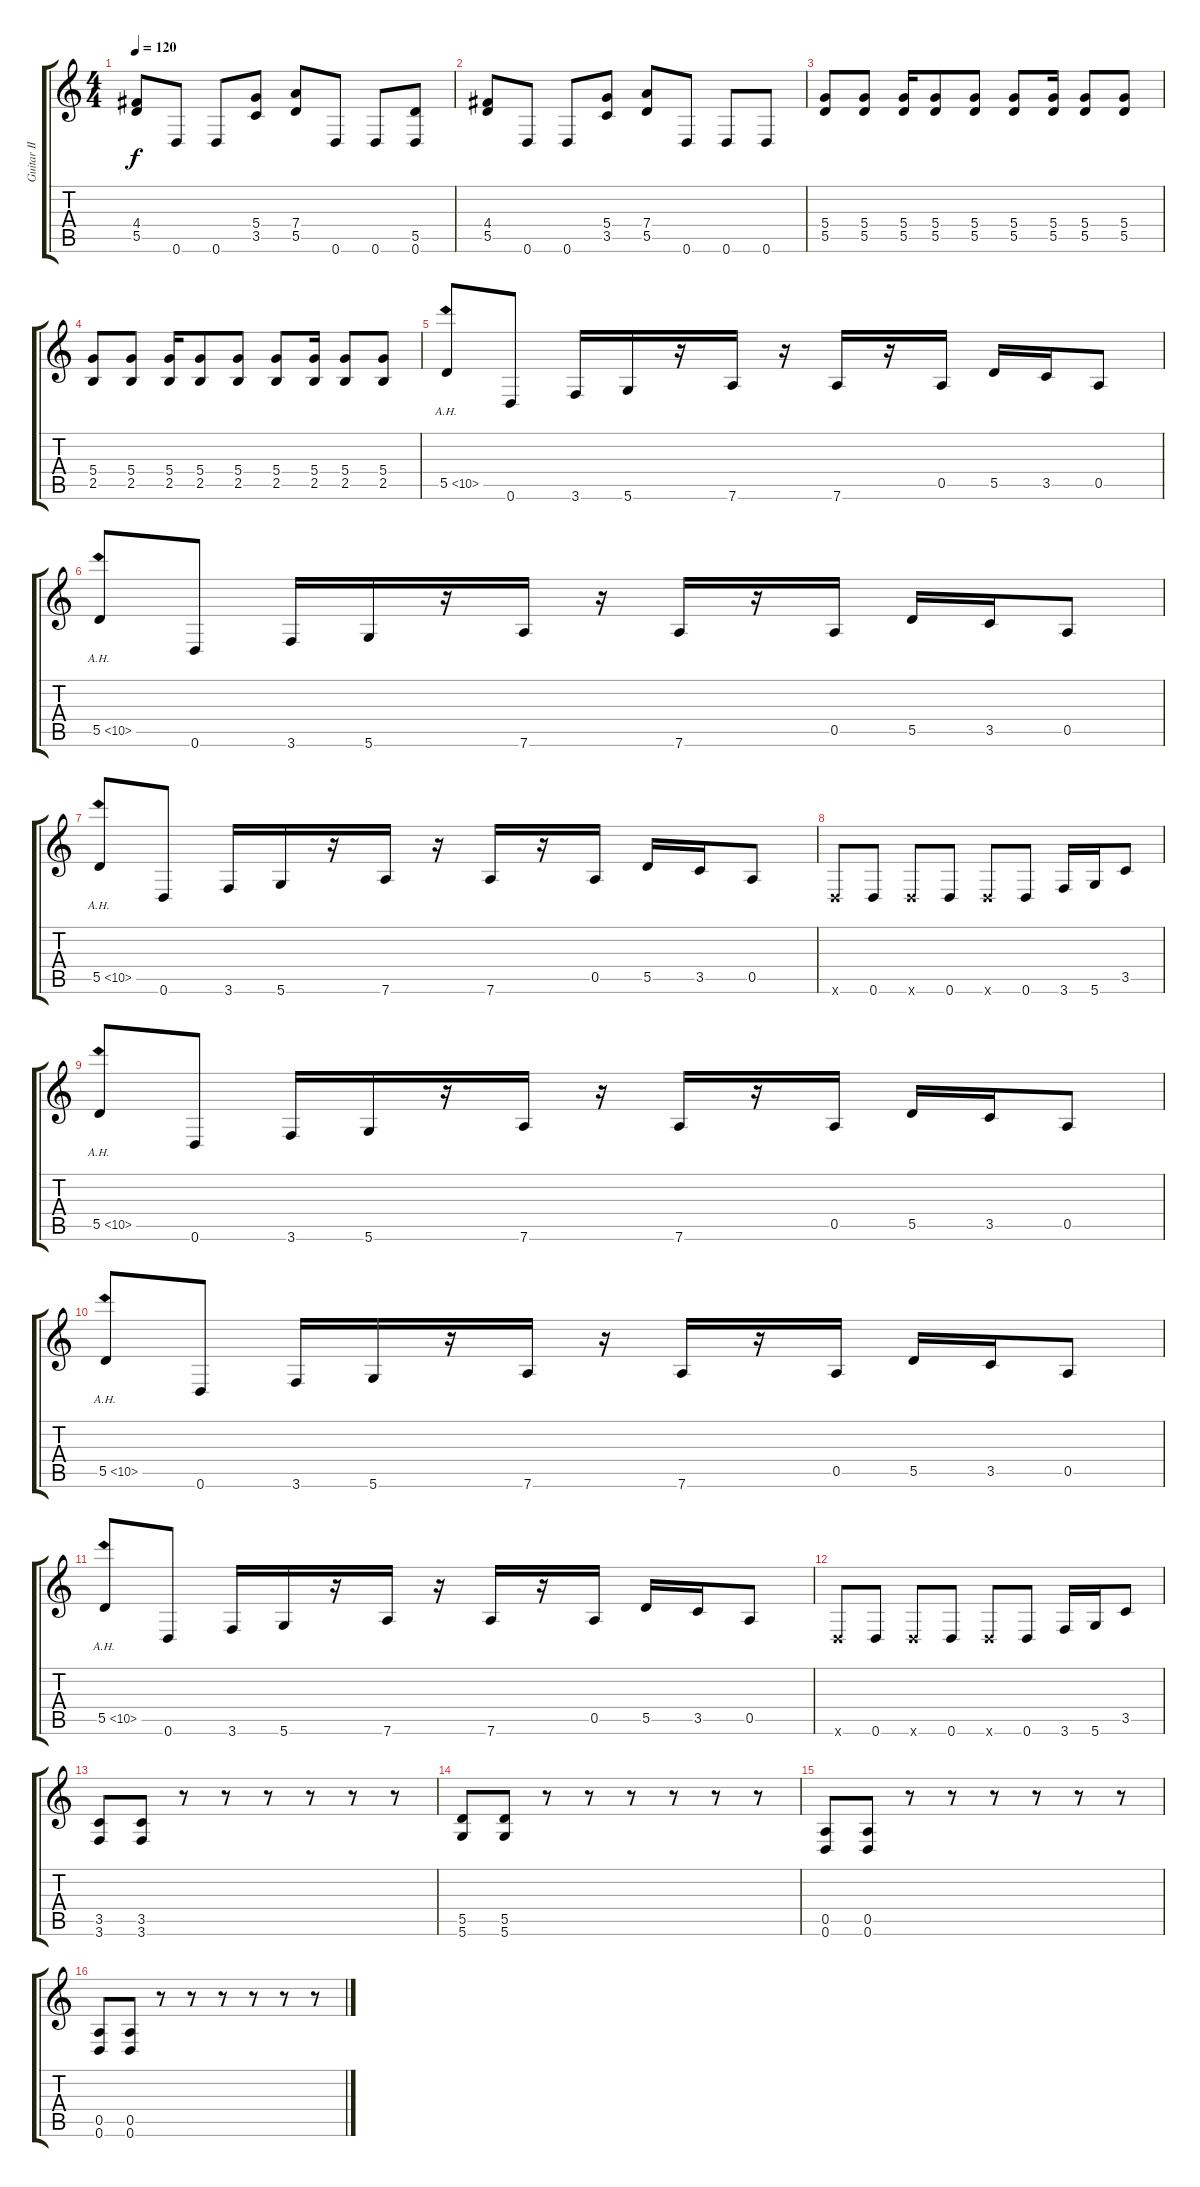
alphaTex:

\track ("Guitar II" "Guitar II") {instrument overdrivenguitar}
\staff {score tabs}
\tuning (E4 B3 G3 D3 A2 D2) {hide}
\ts (4 4)
\tempo 120
\clef g2
\ks c
(4.4 5.5).8{dy f} 0.6.8 0.6.8 (5.4 3.5).8 (7.4 5.5).8 0.6.8 0.6.8 (5.5 0.6).8 |
(4.4 5.5).8 0.6.8 0.6.8 (5.4 3.5).8 (7.4 5.5).8 0.6.8 0.6.8 0.6.8 |
(5.4 5.5).8 (5.4 5.5).8 (5.4 5.5).16 (5.4 5.5).8 (5.4 5.5).8 (5.4 5.5).8 (5.4 5.5).16 (5.4 5.5).8 (5.4 5.5).8 |
(5.4 2.5).8 (5.4 2.5).8 (5.4 2.5).16 (5.4 2.5).8 (5.4 2.5).8 (5.4 2.5).8 (5.4 2.5).16 (5.4 2.5).8 (5.4 2.5).8 |
5.5{ah 5}.8 0.6.8 3.6.16 5.6.16 r.16 7.6.16 r.16 7.6.16 r.16 0.5.16 5.5.16 3.5.16 0.5.8 |
5.5{ah 5}.8 0.6.8 3.6.16 5.6.16 r.16 7.6.16 r.16 7.6.16 r.16 0.5.16 5.5.16 3.5.16 0.5.8 |
5.5{ah 5}.8 0.6.8 3.6.16 5.6.16 r.16 7.6.16 r.16 7.6.16 r.16 0.5.16 5.5.16 3.5.16 0.5.8 |
0.6{x}.8 0.6.8 0.6{x}.8 0.6.8 0.6{x}.8 0.6.8 3.6.16 5.6.16 3.5.8 |
5.5{ah 5}.8 0.6.8 3.6.16 5.6.16 r.16 7.6.16 r.16 7.6.16 r.16 0.5.16 5.5.16 3.5.16 0.5.8 |
5.5{ah 5}.8 0.6.8 3.6.16 5.6.16 r.16 7.6.16 r.16 7.6.16 r.16 0.5.16 5.5.16 3.5.16 0.5.8 |
5.5{ah 5}.8 0.6.8 3.6.16 5.6.16 r.16 7.6.16 r.16 7.6.16 r.16 0.5.16 5.5.16 3.5.16 0.5.8 |
0.6{x}.8 0.6.8 0.6{x}.8 0.6.8 0.6{x}.8 0.6.8 3.6.16 5.6.16 3.5.8 |
(3.5 3.6).8 (3.5 3.6).8 r.8 r.8 r.8 r.8 r.8 r.8 |
(5.5 5.6).8 (5.5 5.6).8 r.8 r.8 r.8 r.8 r.8 r.8 |
(0.5 0.6).8 (0.5 0.6).8 r.8 r.8 r.8 r.8 r.8 r.8 |
(0.5 0.6).8 (0.5 0.6).8 r.8 r.8 r.8 r.8 r.8 r.8
